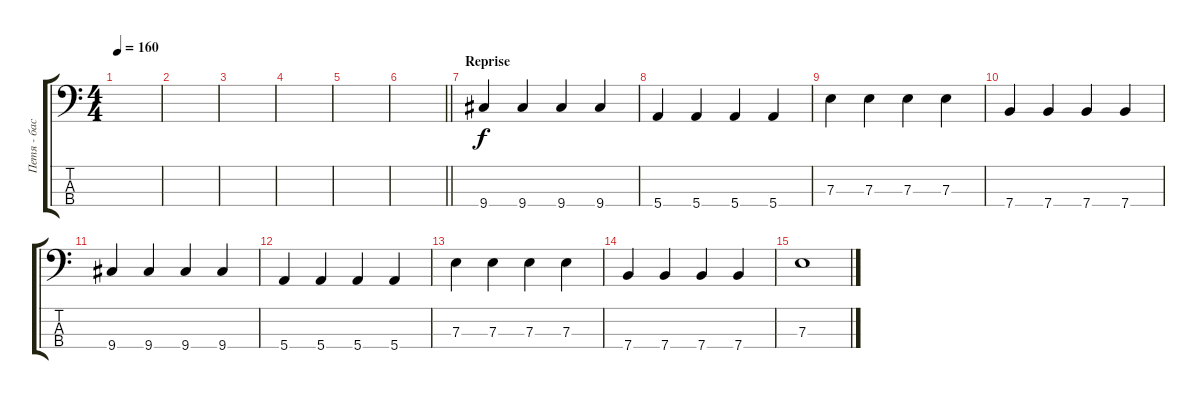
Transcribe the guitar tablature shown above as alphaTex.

\track ("Петя - басс гитара" "Петя - бас") {instrument electricbasspick}
\staff {score tabs}
\tuning (G2 D2 A1 E1) {hide}
\ts (4 4)
\tempo 160
\clef f4
\ks c
|
|
|
|
|
\barLineRight lightlight
|
\section ("" "Reprise")
9.4.4 9.4.4 9.4.4 9.4.4 |
5.4.4 5.4.4 5.4.4 5.4.4 |
7.3.4 7.3.4 7.3.4 7.3.4 |
7.4.4 7.4.4 7.4.4 7.4.4 |
9.4.4 9.4.4 9.4.4 9.4.4 |
5.4.4 5.4.4 5.4.4 5.4.4 |
7.3.4 7.3.4 7.3.4 7.3.4 |
7.4.4 7.4.4 7.4.4 7.4.4 |
7.3.1
